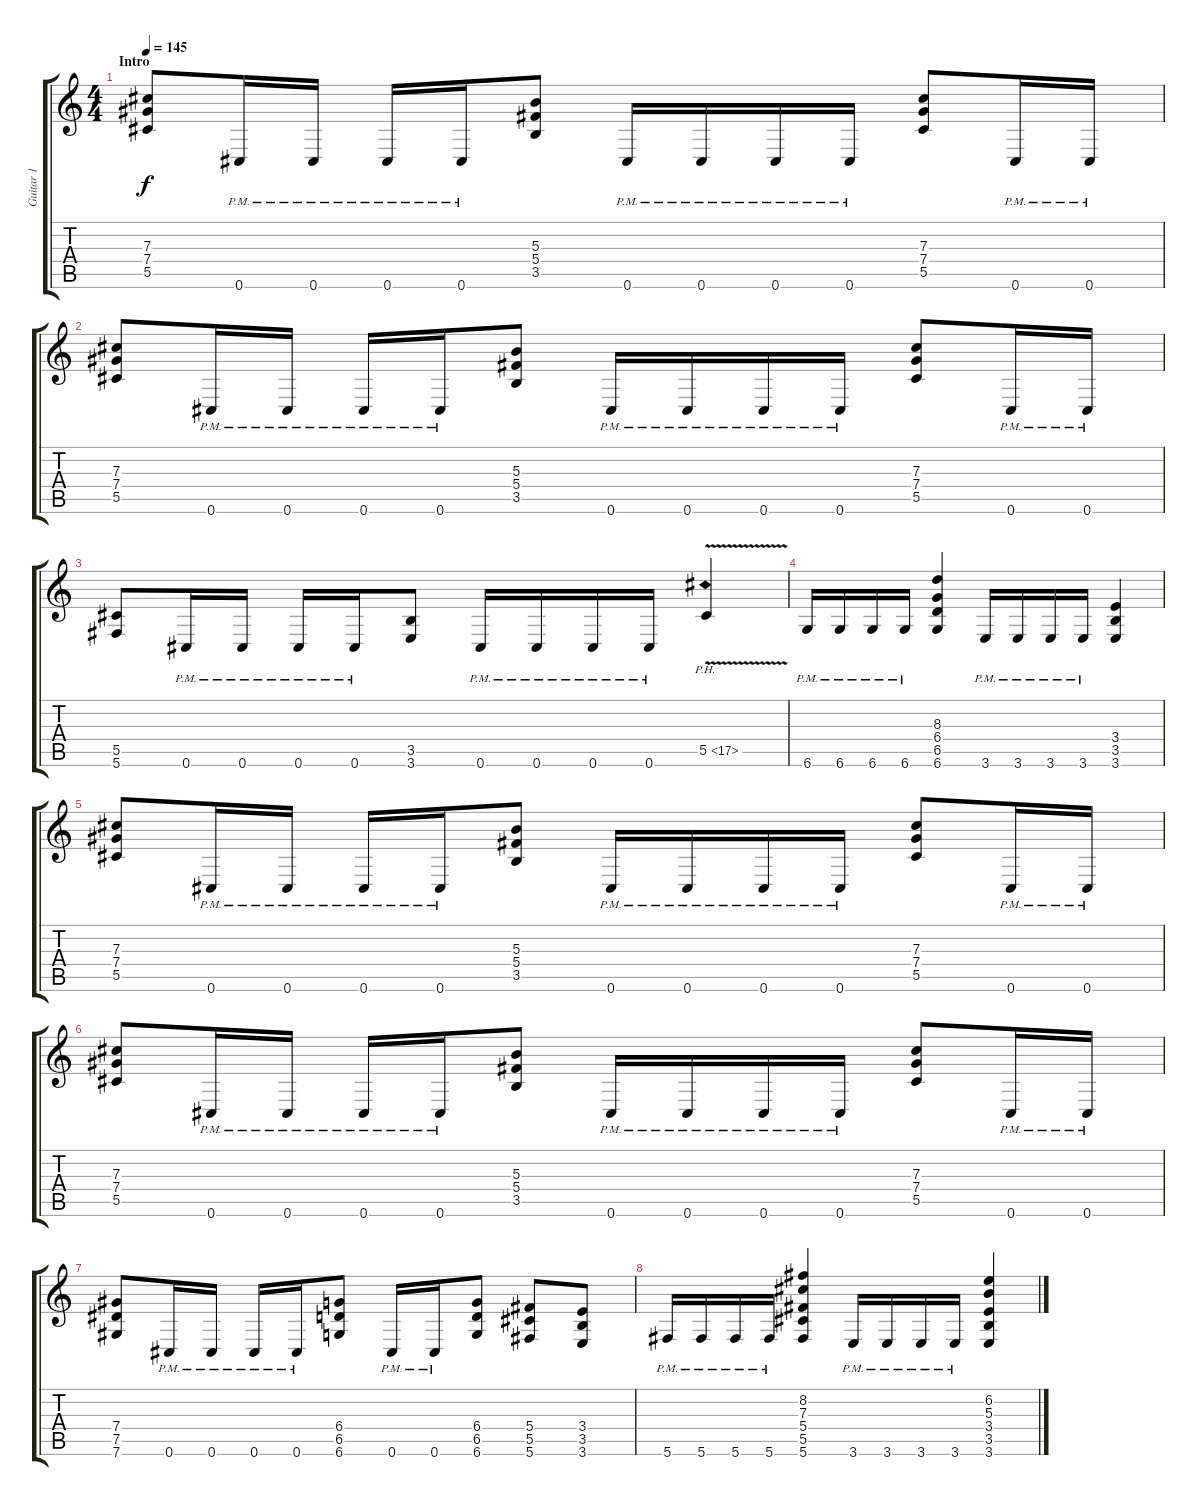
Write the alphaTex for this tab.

\track ("Guitar 1" "Guitar 1") {instrument distortionguitar}
\staff {score tabs}
\tuning (Eb4 Bb3 Gb3 Db3 Ab2 Db2) {hide}
\ts (4 4)
\section ("" "Intro")
\tempo 145
\clef g2
\ks c
(7.3 7.4 5.5).8{dy f instrument distortionguitar} 0.6{pm}.16 0.6{pm}.16 0.6{pm}.16 0.6{pm}.16 (5.3 5.4 3.5).8 0.6{pm}.16 0.6{pm}.16 0.6{pm}.16 0.6{pm}.16 (7.3 7.4 5.5).8 0.6{pm}.16 0.6{pm}.16 |
(7.3 7.4 5.5).8 0.6{pm}.16 0.6{pm}.16 0.6{pm}.16 0.6{pm}.16 (5.3 5.4 3.5).8 0.6{pm}.16 0.6{pm}.16 0.6{pm}.16 0.6{pm}.16 (7.3 7.4 5.5).8 0.6{pm}.16 0.6{pm}.16 |
(5.5 5.6).8 0.6{pm}.16 0.6{pm}.16 0.6{pm}.16 0.6{pm}.16 (3.5 3.6).8 0.6{pm}.16 0.6{pm}.16 0.6{pm}.16 0.6{pm}.16 5.5{ph 12 v}.4 |
6.6{pm}.16 6.6{pm}.16 6.6{pm}.16 6.6{pm}.16 (8.3 6.4 6.5 6.6).4 3.6{pm}.16 3.6{pm}.16 3.6{pm}.16 3.6{pm}.16 (3.4 3.5 3.6).4 |
(7.3 7.4 5.5).8 0.6{pm}.16 0.6{pm}.16 0.6{pm}.16 0.6{pm}.16 (5.3 5.4 3.5).8 0.6{pm}.16 0.6{pm}.16 0.6{pm}.16 0.6{pm}.16 (7.3 7.4 5.5).8 0.6{pm}.16 0.6{pm}.16 |
(7.3 7.4 5.5).8 0.6{pm}.16 0.6{pm}.16 0.6{pm}.16 0.6{pm}.16 (5.3 5.4 3.5).8 0.6{pm}.16 0.6{pm}.16 0.6{pm}.16 0.6{pm}.16 (7.3 7.4 5.5).8 0.6{pm}.16 0.6{pm}.16 |
(7.4 7.5 7.6).8 0.6{pm}.16 0.6{pm}.16 0.6{pm}.16 0.6{pm}.16 (6.4 6.5 6.6).8 0.6{pm}.16 0.6{pm}.16 (6.4 6.5 6.6).8 (5.4 5.5 5.6).8 (3.4 3.5 3.6).8 |
5.6{pm}.16 5.6{pm}.16 5.6{pm}.16 5.6{pm}.16 (8.2 7.3 5.4 5.5 5.6).4 3.6{pm}.16 3.6{pm}.16 3.6{pm}.16 3.6{pm}.16 (6.2 5.3 3.4 3.5 3.6).4
